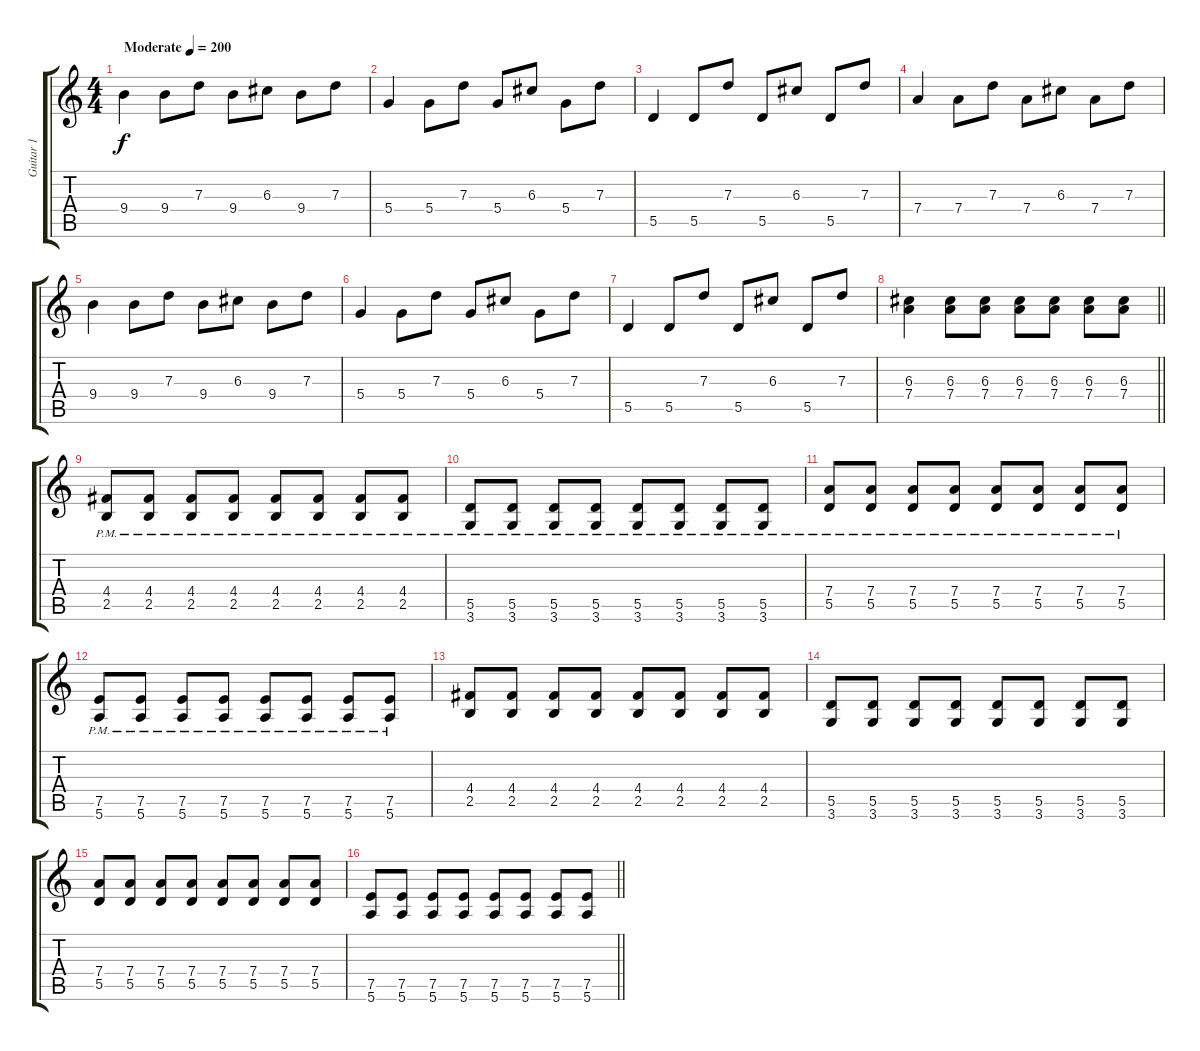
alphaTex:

\track ("Guitar 1" "Guitar 1") {instrument distortionguitar}
\staff {score tabs}
\tuning (E4 B3 G3 D3 A2 E2) {hide}
\ts (4 4)
\tempo (200 "Moderate")
\clef g2
\ks c
9.4.4{dy f instrument distortionguitar} 9.4.8 7.3.8 9.4.8 6.3.8 9.4.8 7.3.8 |
5.4.4 5.4.8 7.3.8 5.4.8 6.3.8 5.4.8 7.3.8 |
5.5.4 5.5.8 7.3.8 5.5.8 6.3.8 5.5.8 7.3.8 |
7.4.4 7.4.8 7.3.8 7.4.8 6.3.8 7.4.8 7.3.8 |
9.4.4 9.4.8 7.3.8 9.4.8 6.3.8 9.4.8 7.3.8 |
5.4.4 5.4.8 7.3.8 5.4.8 6.3.8 5.4.8 7.3.8 |
5.5.4 5.5.8 7.3.8 5.5.8 6.3.8 5.5.8 7.3.8 |
\barLineRight lightlight
(6.3 7.4).4 (6.3 7.4).8 (6.3 7.4).8 (6.3 7.4).8 (6.3 7.4).8 (6.3 7.4).8 (6.3 7.4).8 |
(4.4{pm} 2.5{pm}).8 (4.4{pm} 2.5{pm}).8 (4.4{pm} 2.5{pm}).8 (4.4{pm} 2.5{pm}).8 (4.4{pm} 2.5{pm}).8 (4.4{pm} 2.5{pm}).8 (4.4{pm} 2.5{pm}).8 (4.4{pm} 2.5{pm}).8 |
(5.5{pm} 3.6{pm}).8 (5.5{pm} 3.6{pm}).8 (5.5{pm} 3.6{pm}).8 (5.5{pm} 3.6{pm}).8 (5.5{pm} 3.6{pm}).8 (5.5{pm} 3.6{pm}).8 (5.5{pm} 3.6{pm}).8 (5.5{pm} 3.6{pm}).8 |
(7.4{pm} 5.5{pm}).8 (7.4{pm} 5.5{pm}).8 (7.4{pm} 5.5{pm}).8 (7.4{pm} 5.5{pm}).8 (7.4{pm} 5.5{pm}).8 (7.4{pm} 5.5{pm}).8 (7.4{pm} 5.5{pm}).8 (7.4{pm} 5.5{pm}).8 |
(7.5{pm} 5.6{pm}).8 (7.5{pm} 5.6{pm}).8 (7.5{pm} 5.6{pm}).8 (7.5{pm} 5.6{pm}).8 (7.5{pm} 5.6{pm}).8 (7.5{pm} 5.6{pm}).8 (7.5{pm} 5.6{pm}).8 (7.5{pm} 5.6{pm}).8 |
(4.4 2.5).8 (4.4 2.5).8 (4.4 2.5).8 (4.4 2.5).8 (4.4 2.5).8 (4.4 2.5).8 (4.4 2.5).8 (4.4 2.5).8 |
(5.5 3.6).8 (5.5 3.6).8 (5.5 3.6).8 (5.5 3.6).8 (5.5 3.6).8 (5.5 3.6).8 (5.5 3.6).8 (5.5 3.6).8 |
(7.4 5.5).8 (7.4 5.5).8 (7.4 5.5).8 (7.4 5.5).8 (7.4 5.5).8 (7.4 5.5).8 (7.4 5.5).8 (7.4 5.5).8 |
\barLineRight lightlight
(7.5 5.6).8 (7.5 5.6).8 (7.5 5.6).8 (7.5 5.6).8 (7.5 5.6).8 (7.5 5.6).8 (7.5 5.6).8 (7.5 5.6).8
